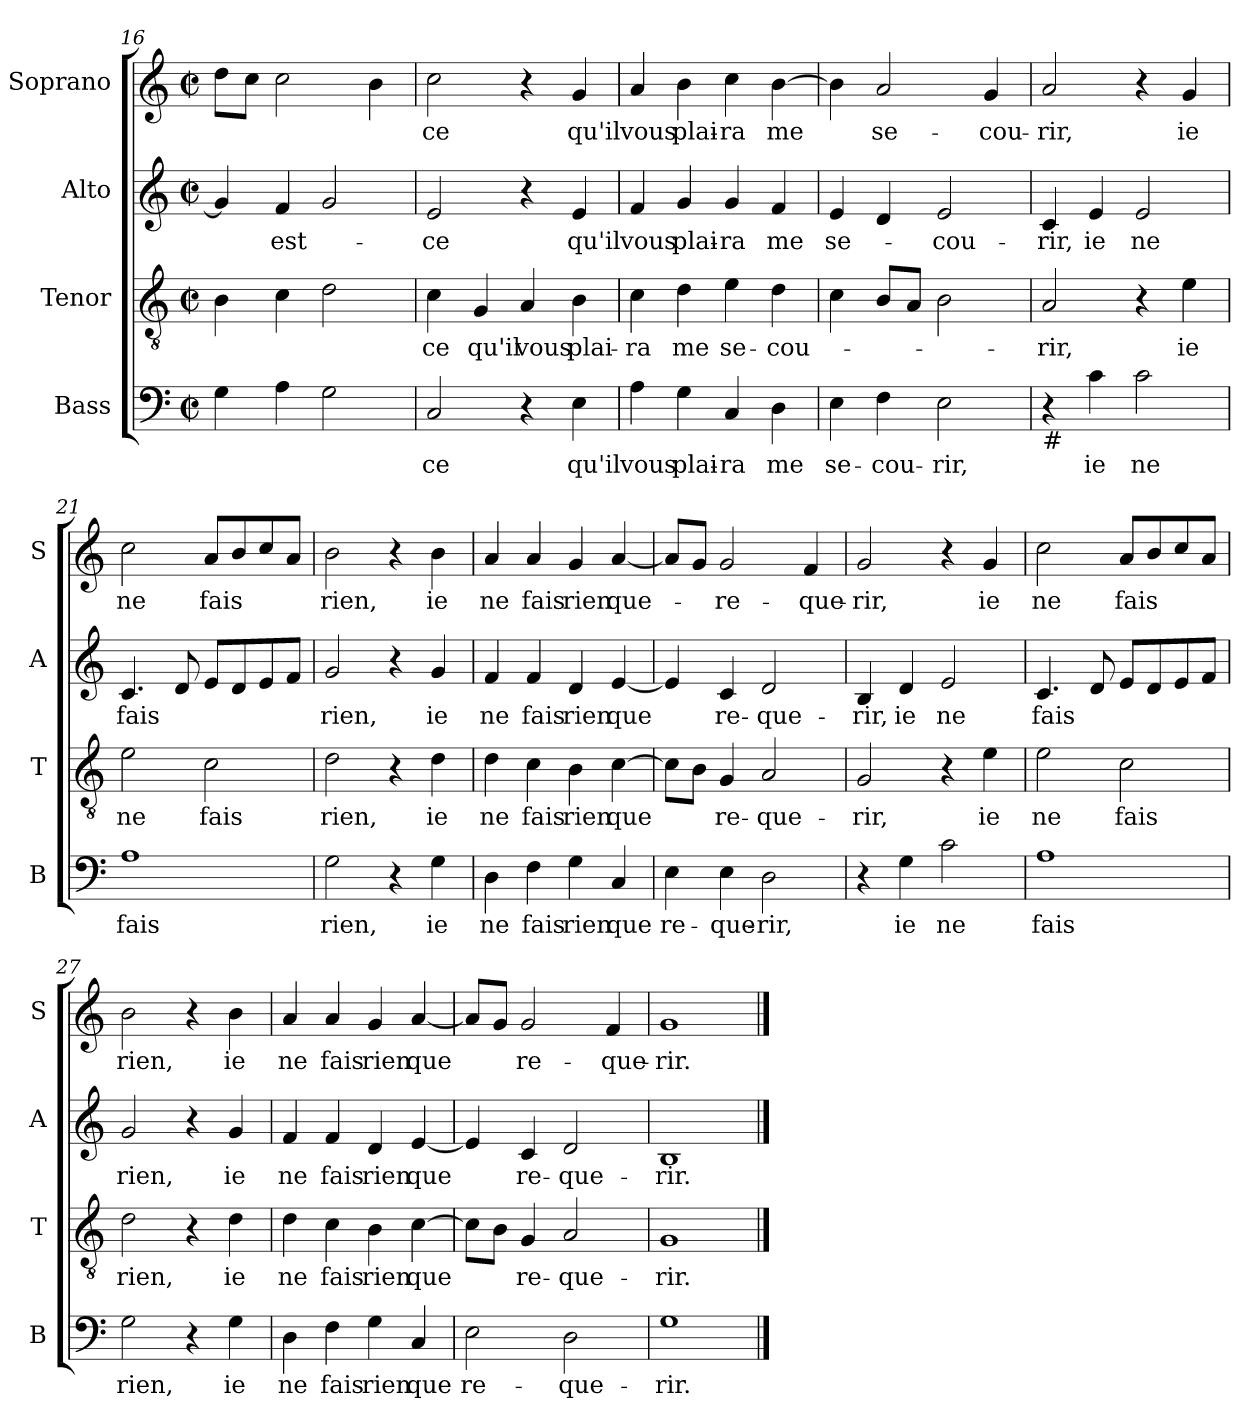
**kern	**text	**kern	**text	**kern	**text	**kern	**text
*part4	*part4	*part3	*part3	*part2	*part2	*part1	*part1
*staff4	*staff4	*staff3	*staff3	*staff2	*staff2	*staff1	*staff1
*I"Bass	*	*I"Tenor	*	*I"Alto	*	*I"Soprano	*
*I'B	*	*I'T	*	*I'A	*	*I'S	*
!!LO:LB:g=z
*clefF4	*	*clefGv2	*	*clefG2	*	*clefG2	*
*k[]	*	*k[]	*	*k[]	*	*k[]	*
*C:	*	*C:	*	*C:	*	*C:	*
*M2/2	*	*M2/2	*	*M2/2	*	*M2/2	*
*met(c|)	*	*met(c|)	*	*met(c|)	*	*met(c|)	*
=16	=16	=16	=16	=16	=16	=16	=16
4G\	.	4B\	.	4g/]	.	8dd\L	.
.	.	.	.	.	.	8cc\J	.
!	!	!	!	!	!LO:LY:b	!	!
4A\	.	4c\	.	4f/	est-	2cc\	.
2G\	.	2d\	.	2g/	.	.	.
.	.	.	.	.	.	4b\	.
=17	=17	=17	=17	=17	=17	=17	=17
!	!LO:LY:b	!	!LO:LY:b	!	!LO:LY:b	!	!LO:LY:b
2C/	-ce	4c\	-ce	2e/	-ce	2cc\	-ce
!	!	!	!LO:LY:b	!	!	!	!
.	.	4G/	qu'il	.	.	.	.
!	!	!	!LO:LY:b	!	!	!	!
4r	.	4A/	vous	4r	.	4r	.
!	!LO:LY:b	!	!LO:LY:b	!	!LO:LY:b	!	!LO:LY:b
4E\	qu'il	4B\	plai-	4e/	qu'il	4g/	qu'il
=18	=18	=18	=18	=18	=18	=18	=18
!	!LO:LY:b	!	!LO:LY:b	!	!LO:LY:b	!	!LO:LY:b
4A\	vous	4c\	-ra	4f/	vous	4a/	vous
!	!LO:LY:b	!	!LO:LY:b	!	!LO:LY:b	!	!LO:LY:b
4G\	plai-	4d\	me	4g/	plai-	4b\	plai-
!	!LO:LY:b	!	!LO:LY:b	!	!LO:LY:b	!	!LO:LY:b
4C/	-ra	4e\	se-	4g/	-ra	4cc\	-ra
!	!LO:LY:b	!	!LO:LY:b	!	!LO:LY:b	!	!LO:LY:b
4D\	me	4d\	-cou-	4f/	me	[4b\	me
=19	=19	=19	=19	=19	=19	=19	=19
!	!LO:LY:b	!	!	!	!LO:LY:b	!	!
4E\	se-	4c\	.	4e/	se-	4b\]	.
!	!LO:LY:b	!	!	!	!	!	!LO:LY:b
4F\	-cou-	8B/L	.	4d/	.	2a/	se-
.	.	8A/J	.	.	.	.	.
!	!LO:LY:b	!	!	!	!LO:LY:b	!	!
2E\	-rir,	2B\	.	2e/	-cou-	.	.
!	!	!	!	!	!	!	!LO:LY:b
.	.	.	.	.	.	4g/	-cou-
=20	=20	=20	=20	=20	=20	=20	=20
!LO:TX:b:t=#	!	!	!	!	!	!	!
!	!	!	!LO:LY:b	!	!LO:LY:b	!	!LO:LY:b
4r	.	2A/	-rir,	4c/	-rir,	2a/	-rir,
!	!LO:LY:b	!	!	!	!LO:LY:b	!	!
4c\	ie	.	.	4e/	ie	.	.
!	!LO:LY:b	!	!	!	!LO:LY:b	!	!
2c\	ne	4r	.	2e/	ne	4r	.
!	!	!	!LO:LY:b	!	!	!	!LO:LY:b
.	.	4e\	ie	.	.	4g/	ie
!!LO:LB:g=z
=21	=21	=21	=21	=21	=21	=21	=21
!	!LO:LY:b	!	!LO:LY:b	!	!LO:LY:b	!	!LO:LY:b
1A	fais	2e\	ne	4.c/	fais	2cc\	ne
.	.	.	.	8d/	.	.	.
!	!	!	!LO:LY:b	!	!	!	!LO:LY:b
.	.	2c\	fais	8e/L	.	8a/L	fais
.	.	.	.	8d/	.	8b/	.
.	.	.	.	8e/	.	8cc/	.
.	.	.	.	8f/J	.	8a/J	.
=22	=22	=22	=22	=22	=22	=22	=22
!	!LO:LY:b	!	!LO:LY:b	!	!LO:LY:b	!	!LO:LY:b
2G\	rien,	2d\	rien,	2g/	rien,	2b\	rien,
4r	.	4r	.	4r	.	4r	.
!	!LO:LY:b	!	!LO:LY:b	!	!LO:LY:b	!	!LO:LY:b
4G\	ie	4d\	ie	4g/	ie	4b\	ie
=23	=23	=23	=23	=23	=23	=23	=23
!	!LO:LY:b	!	!LO:LY:b	!	!LO:LY:b	!	!LO:LY:b
4D\	ne	4d\	ne	4f/	ne	4a/	ne
!	!LO:LY:b	!	!LO:LY:b	!	!LO:LY:b	!	!LO:LY:b
4F\	fais	4c\	fais	4f/	fais	4a/	fais
!	!LO:LY:b	!	!LO:LY:b	!	!LO:LY:b	!	!LO:LY:b
4G\	rien	4B\	rien	4d/	rien	4g/	rien
!	!LO:LY:b	!	!LO:LY:b	!	!LO:LY:b	!	!LO:LY:b
4C/	que	[4c\	que	[4e/	que	[4a/	que-
=24	=24	=24	=24	=24	=24	=24	=24
!	!LO:LY:b	!	!	!	!	!	!
4E\	re-	8c\L]	.	4e/]	.	8a/L]	.
.	.	8B\J	.	.	.	8g/J	.
!	!LO:LY:b	!	!LO:LY:b	!	!LO:LY:b	!	!LO:LY:b
4E\	-que-	4G/	re-	4c/	re-	2g/	-re-
!	!LO:LY:b	!	!LO:LY:b	!	!LO:LY:b	!	!
2D\	-rir,	2A/	-que-	2d/	-que-	.	.
!	!	!	!	!	!	!	!LO:LY:b
.	.	.	.	.	.	4f/	-que-
=25	=25	=25	=25	=25	=25	=25	=25
!	!	!	!LO:LY:b	!	!LO:LY:b	!	!LO:LY:b
4r	.	2G/	-rir,	4B/	-rir,	2g/	-rir,
!	!LO:LY:b	!	!	!	!LO:LY:b	!	!
4G\	ie	.	.	4d/	ie	.	.
!	!LO:LY:b	!	!	!	!LO:LY:b	!	!
2c\	ne	4r	.	2e/	ne	4r	.
!	!	!	!LO:LY:b	!	!	!	!LO:LY:b
.	.	4e\	ie	.	.	4g/	ie
!!LO:PB:g=z
=26	=26	=26	=26	=26	=26	=26	=26
!	!LO:LY:b	!	!LO:LY:b	!	!LO:LY:b	!	!LO:LY:b
1A	fais	2e\	ne	4.c/	fais	2cc\	ne
.	.	.	.	8d/	.	.	.
!	!	!	!LO:LY:b	!	!	!	!LO:LY:b
.	.	2c\	fais	8e/L	.	8a/L	fais
.	.	.	.	8d/	.	8b/	.
.	.	.	.	8e/	.	8cc/	.
.	.	.	.	8f/J	.	8a/J	.
=27	=27	=27	=27	=27	=27	=27	=27
!	!LO:LY:b	!	!LO:LY:b	!	!LO:LY:b	!	!LO:LY:b
2G\	rien,	2d\	rien,	2g/	rien,	2b\	rien,
4r	.	4r	.	4r	.	4r	.
!	!LO:LY:b	!	!LO:LY:b	!	!LO:LY:b	!	!LO:LY:b
4G\	ie	4d\	ie	4g/	ie	4b\	ie
=28	=28	=28	=28	=28	=28	=28	=28
!	!LO:LY:b	!	!LO:LY:b	!	!LO:LY:b	!	!LO:LY:b
4D\	ne	4d\	ne	4f/	ne	4a/	ne
!	!LO:LY:b	!	!LO:LY:b	!	!LO:LY:b	!	!LO:LY:b
4F\	fais	4c\	fais	4f/	fais	4a/	fais
!	!LO:LY:b	!	!LO:LY:b	!	!LO:LY:b	!	!LO:LY:b
4G\	rien	4B\	rien	4d/	rien	4g/	rien
!	!LO:LY:b	!	!LO:LY:b	!	!LO:LY:b	!	!LO:LY:b
4C/	que	[4c\	que	[4e/	que	[4a/	que
=29	=29	=29	=29	=29	=29	=29	=29
!	!LO:LY:b	!	!	!	!	!	!
2E\	re-	8c\L]	.	4e/]	.	8a/L]	.
.	.	8B\J	.	.	.	8g/J	.
!	!	!	!LO:LY:b	!	!LO:LY:b	!	!LO:LY:b
.	.	4G/	re-	4c/	re-	2g/	re-
!	!LO:LY:b	!	!LO:LY:b	!	!LO:LY:b	!	!
2D\	-que-	2A/	-que-	2d/	-que-	.	.
!	!	!	!	!	!	!	!LO:LY:b
.	.	.	.	.	.	4f/	-que-
=30	=30	=30	=30	=30	=30	=30	=30
!	!LO:LY:b	!	!LO:LY:b	!	!LO:LY:b	!	!LO:LY:b
1G	-rir.	1G	-rir.	1B	-rir.	1g	-rir.
==	==	==	==	==	==	==	==
*-	*-	*-	*-	*-	*-	*-	*-
